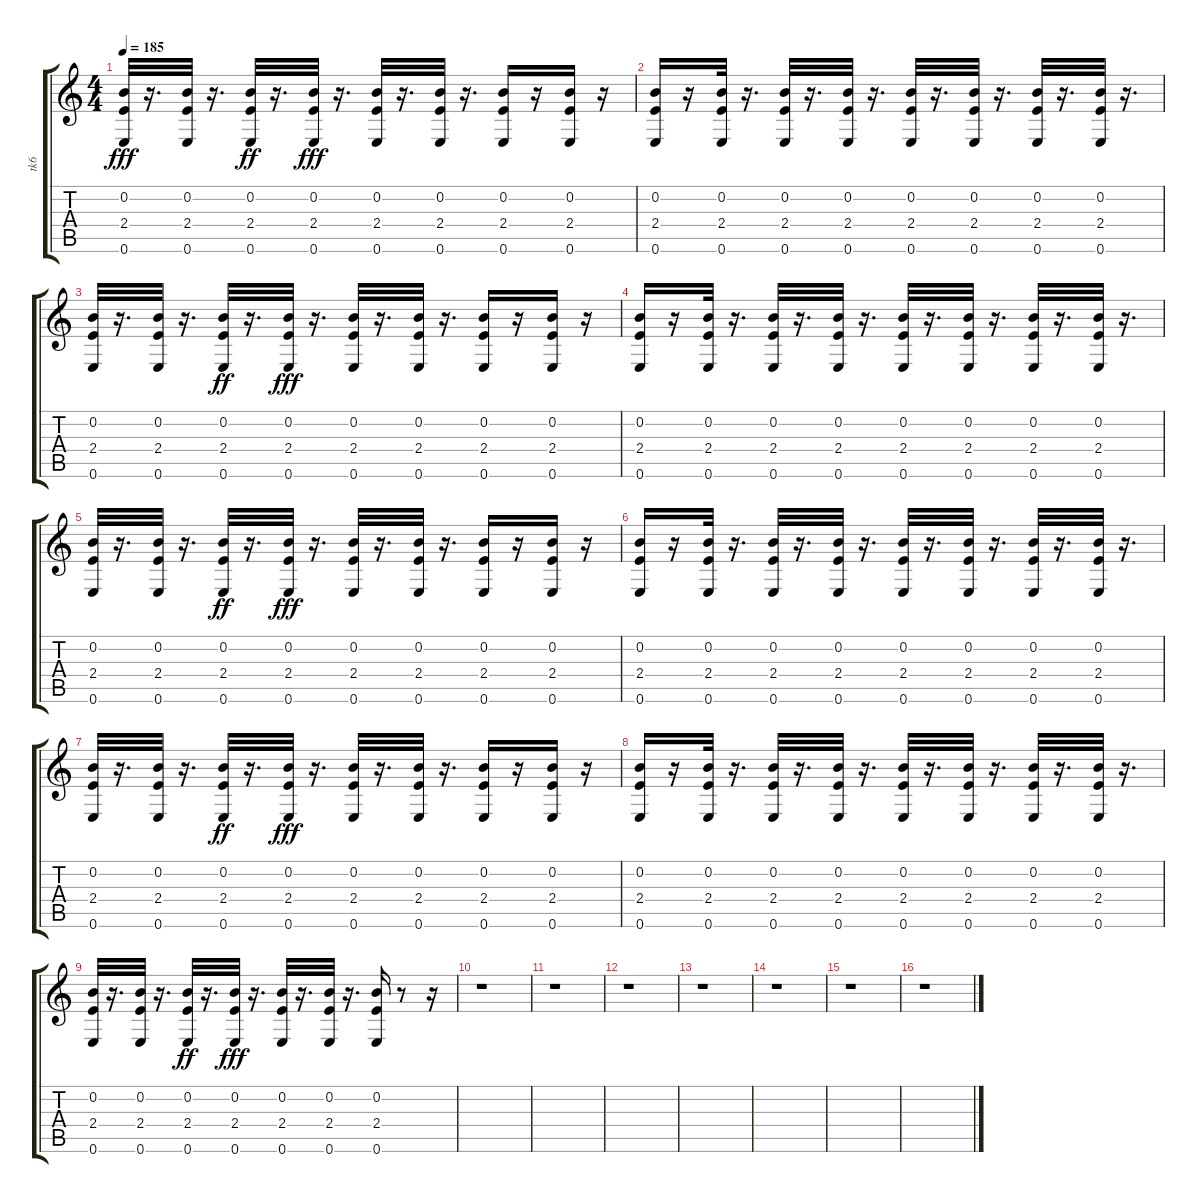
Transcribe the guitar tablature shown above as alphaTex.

\track ("tk6" "tk6") {instrument electricguitarmuted}
\staff {score tabs}
\tuning (E4 B3 G3 D3 A2 E2) {hide}
\ts (4 4)
\tempo 185
\clef g2
\ks c
(0.2 2.4 0.6).32{dy fff} r.16{d} (0.2 2.4 0.6).32 r.16{d} (0.2 2.4 0.6).32{dy ff} r.16{d} (0.2 2.4 0.6).32{dy fff} r.16{d} (0.2 2.4 0.6).32 r.16{d} (0.2 2.4 0.6).32 r.16{d} (0.2 2.4 0.6).16 r.16 (0.2 2.4 0.6).16 r.16 |
(0.2 2.4 0.6).16 r.16 (0.2 2.4 0.6).32 r.16{d} (0.2 2.4 0.6).32 r.16{d} (0.2 2.4 0.6).32 r.16{d} (0.2 2.4 0.6).32 r.16{d} (0.2 2.4 0.6).32 r.16{d} (0.2 2.4 0.6).32 r.16{d} (0.2 2.4 0.6).32 r.16{d} |
(0.2 2.4 0.6).32 r.16{d} (0.2 2.4 0.6).32 r.16{d} (0.2 2.4 0.6).32{dy ff} r.16{d} (0.2 2.4 0.6).32{dy fff} r.16{d} (0.2 2.4 0.6).32 r.16{d} (0.2 2.4 0.6).32 r.16{d} (0.2 2.4 0.6).16 r.16 (0.2 2.4 0.6).16 r.16 |
(0.2 2.4 0.6).16 r.16 (0.2 2.4 0.6).32 r.16{d} (0.2 2.4 0.6).32 r.16{d} (0.2 2.4 0.6).32 r.16{d} (0.2 2.4 0.6).32 r.16{d} (0.2 2.4 0.6).32 r.16{d} (0.2 2.4 0.6).32 r.16{d} (0.2 2.4 0.6).32 r.16{d} |
(0.2 2.4 0.6).32 r.16{d} (0.2 2.4 0.6).32 r.16{d} (0.2 2.4 0.6).32{dy ff} r.16{d} (0.2 2.4 0.6).32{dy fff} r.16{d} (0.2 2.4 0.6).32 r.16{d} (0.2 2.4 0.6).32 r.16{d} (0.2 2.4 0.6).16 r.16 (0.2 2.4 0.6).16 r.16 |
(0.2 2.4 0.6).16 r.16 (0.2 2.4 0.6).32 r.16{d} (0.2 2.4 0.6).32 r.16{d} (0.2 2.4 0.6).32 r.16{d} (0.2 2.4 0.6).32 r.16{d} (0.2 2.4 0.6).32 r.16{d} (0.2 2.4 0.6).32 r.16{d} (0.2 2.4 0.6).32 r.16{d} |
(0.2 2.4 0.6).32 r.16{d} (0.2 2.4 0.6).32 r.16{d} (0.2 2.4 0.6).32{dy ff} r.16{d} (0.2 2.4 0.6).32{dy fff} r.16{d} (0.2 2.4 0.6).32 r.16{d} (0.2 2.4 0.6).32 r.16{d} (0.2 2.4 0.6).16 r.16 (0.2 2.4 0.6).16 r.16 |
(0.2 2.4 0.6).16 r.16 (0.2 2.4 0.6).32 r.16{d} (0.2 2.4 0.6).32 r.16{d} (0.2 2.4 0.6).32 r.16{d} (0.2 2.4 0.6).32 r.16{d} (0.2 2.4 0.6).32 r.16{d} (0.2 2.4 0.6).32 r.16{d} (0.2 2.4 0.6).32 r.16{d} |
(0.2 2.4 0.6).32 r.16{d} (0.2 2.4 0.6).32 r.16{d} (0.2 2.4 0.6).32{dy ff} r.16{d} (0.2 2.4 0.6).32{dy fff} r.16{d} (0.2 2.4 0.6).32 r.16{d} (0.2 2.4 0.6).32 r.16{d} (0.2 2.4 0.6).16 r.8 r.16 |
r.1 |
r.1 |
r.1 |
r.1 |
r.1 |
r.1 |
r.1
